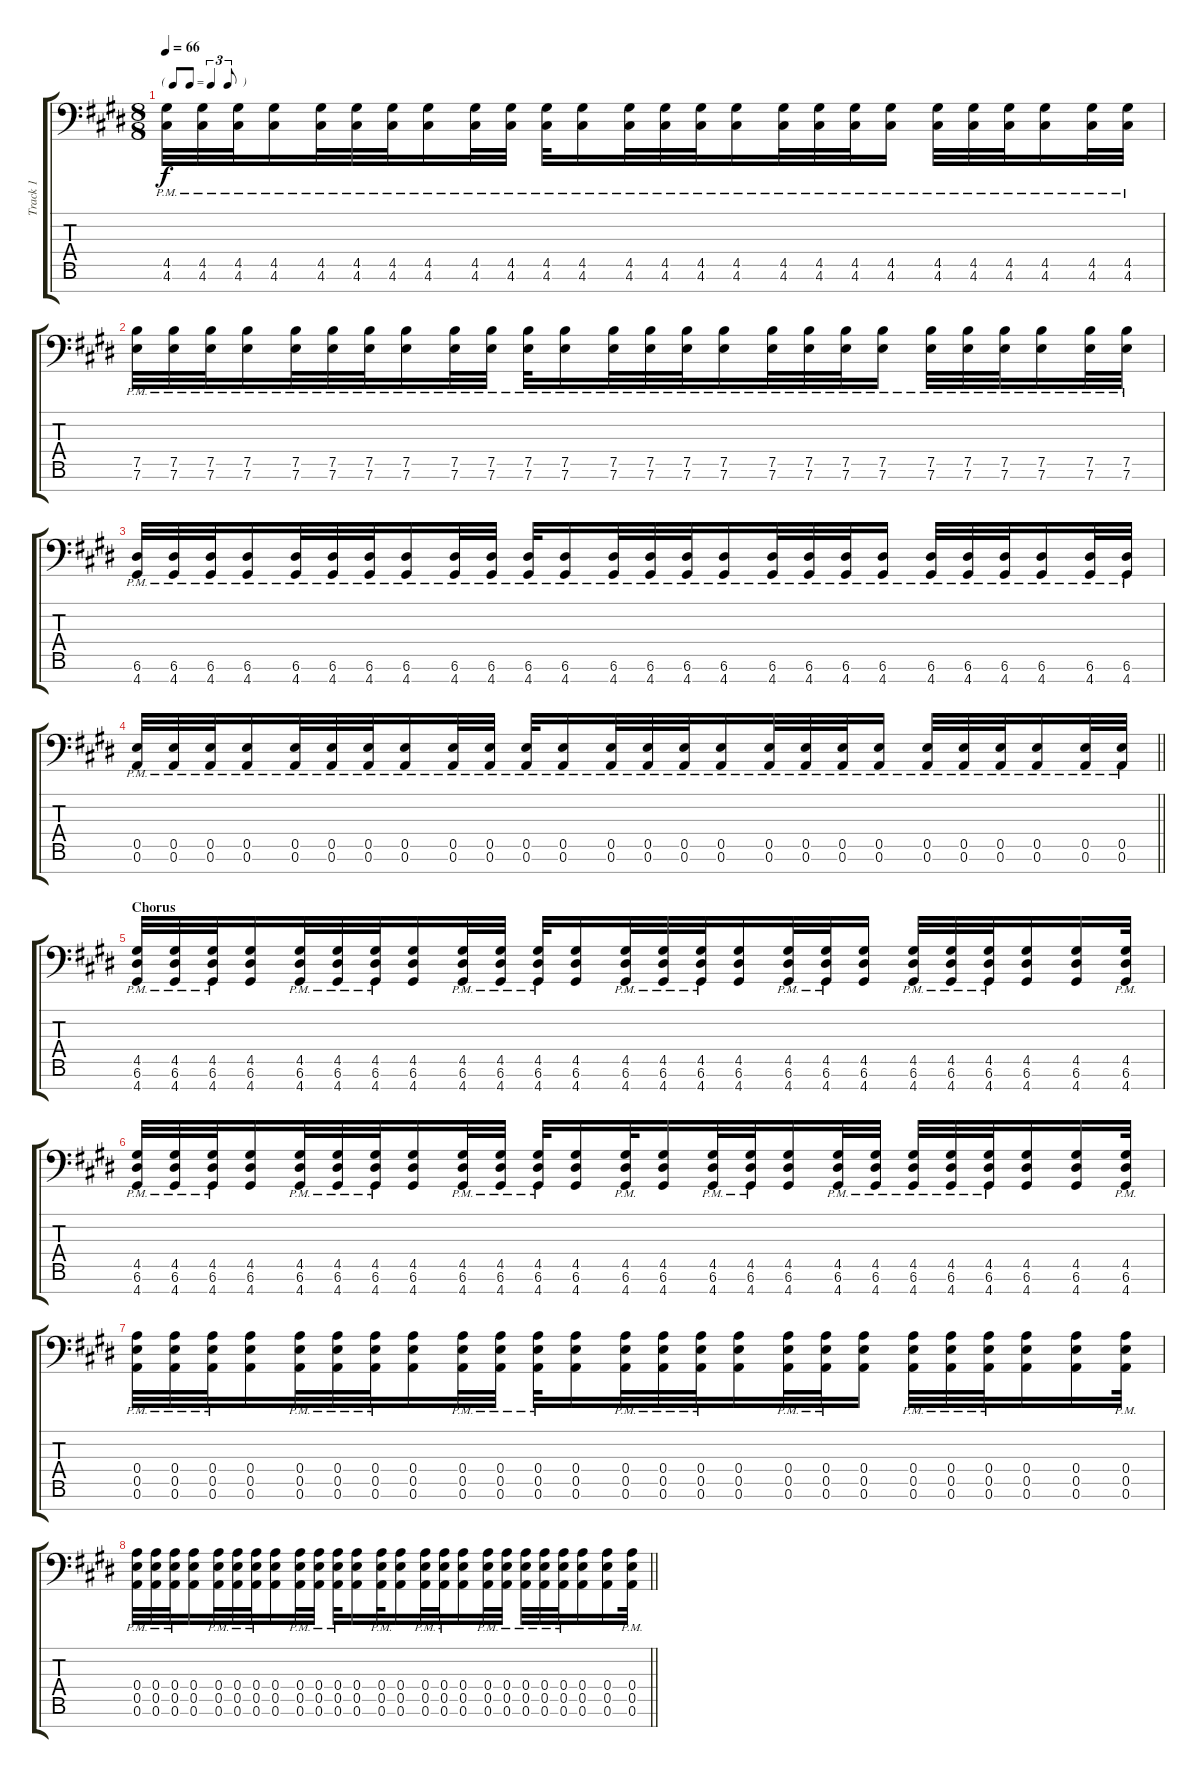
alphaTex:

\track ("Track 1" "Track 1") {instrument overdrivenguitar}
\staff {score tabs}
\tuning (B3 G3 D3 A2 E2 A1 E1) {hide}
\ts (8 8)
\tf triplet8th
\tempo 66
\clef f4
\ks c#minor
(4.5{pm} 4.6{pm}).32{dy f} (4.5{pm} 4.6{pm}).32 (4.5{pm} 4.6{pm}).32 (4.5{pm} 4.6{pm}).16 (4.5{pm} 4.6{pm}).32 (4.5{pm} 4.6{pm}).32 (4.5{pm} 4.6{pm}).32 (4.5{pm} 4.6{pm}).16 (4.5{pm} 4.6{pm}).32 (4.5{pm} 4.6{pm}).32 (4.5{pm} 4.6{pm}).32 (4.5{pm} 4.6{pm}).16 (4.5{pm} 4.6{pm}).32 (4.5{pm} 4.6{pm}).32 (4.5{pm} 4.6{pm}).32 (4.5{pm} 4.6{pm}).16 (4.5{pm} 4.6{pm}).32 (4.5{pm} 4.6{pm}).32 (4.5{pm} 4.6{pm}).32 (4.5{pm} 4.6{pm}).16 (4.5{pm} 4.6{pm}).32 (4.5{pm} 4.6{pm}).32 (4.5{pm} 4.6{pm}).32 (4.5{pm} 4.6{pm}).16 (4.5{pm} 4.6{pm}).32 (4.5{pm} 4.6{pm}).32 |
(7.5{pm} 7.6{pm}).32 (7.5{pm} 7.6{pm}).32 (7.5{pm} 7.6{pm}).32 (7.5{pm} 7.6{pm}).16 (7.5{pm} 7.6{pm}).32 (7.5{pm} 7.6{pm}).32 (7.5{pm} 7.6{pm}).32 (7.5{pm} 7.6{pm}).16 (7.5{pm} 7.6{pm}).32 (7.5{pm} 7.6{pm}).32 (7.5{pm} 7.6{pm}).32 (7.5{pm} 7.6{pm}).16 (7.5{pm} 7.6{pm}).32 (7.5{pm} 7.6{pm}).32 (7.5{pm} 7.6{pm}).32 (7.5{pm} 7.6{pm}).16 (7.5{pm} 7.6{pm}).32 (7.5{pm} 7.6{pm}).32 (7.5{pm} 7.6{pm}).32 (7.5{pm} 7.6{pm}).16 (7.5{pm} 7.6{pm}).32 (7.5{pm} 7.6{pm}).32 (7.5{pm} 7.6{pm}).32 (7.5{pm} 7.6{pm}).16 (7.5{pm} 7.6{pm}).32 (7.5{pm} 7.6{pm}).32 |
(6.6{pm} 4.7{pm}).32 (6.6{pm} 4.7{pm}).32 (6.6{pm} 4.7{pm}).32 (6.6{pm} 4.7{pm}).16 (6.6{pm} 4.7{pm}).32 (6.6{pm} 4.7{pm}).32 (6.6{pm} 4.7{pm}).32 (6.6{pm} 4.7{pm}).16 (6.6{pm} 4.7{pm}).32 (6.6{pm} 4.7{pm}).32 (6.6{pm} 4.7{pm}).32 (6.6{pm} 4.7{pm}).16 (6.6{pm} 4.7{pm}).32 (6.6{pm} 4.7{pm}).32 (6.6{pm} 4.7{pm}).32 (6.6{pm} 4.7{pm}).16 (6.6{pm} 4.7{pm}).32 (6.6{pm} 4.7{pm}).32 (6.6{pm} 4.7{pm}).32 (6.6{pm} 4.7{pm}).16 (6.6{pm} 4.7{pm}).32 (6.6{pm} 4.7{pm}).32 (6.6{pm} 4.7{pm}).32 (6.6{pm} 4.7{pm}).16 (6.6{pm} 4.7{pm}).32 (6.6{pm} 4.7{pm}).32 |
\barLineRight lightlight
(0.5{pm} 0.6{pm}).32 (0.5{pm} 0.6{pm}).32 (0.5{pm} 0.6{pm}).32 (0.5{pm} 0.6{pm}).16 (0.5{pm} 0.6{pm}).32 (0.5{pm} 0.6{pm}).32 (0.5{pm} 0.6{pm}).32 (0.5{pm} 0.6{pm}).16 (0.5{pm} 0.6{pm}).32 (0.5{pm} 0.6{pm}).32 (0.5{pm} 0.6{pm}).32 (0.5{pm} 0.6{pm}).16 (0.5{pm} 0.6{pm}).32 (0.5{pm} 0.6{pm}).32 (0.5{pm} 0.6{pm}).32 (0.5{pm} 0.6{pm}).16 (0.5{pm} 0.6{pm}).32 (0.5{pm} 0.6{pm}).32 (0.5{pm} 0.6{pm}).32 (0.5{pm} 0.6{pm}).16 (0.5{pm} 0.6{pm}).32 (0.5{pm} 0.6{pm}).32 (0.5{pm} 0.6{pm}).32 (0.5{pm} 0.6{pm}).16 (0.5{pm} 0.6{pm}).32 (0.5{pm} 0.6{pm}).32 |
\section ("" "Chorus")
(4.5{pm} 6.6{pm} 4.7{pm}).32 (4.5{pm} 6.6{pm} 4.7{pm}).32 (4.5{pm} 6.6{pm} 4.7{pm}).32 (4.5 6.6 4.7).16 (4.5{pm} 6.6{pm} 4.7{pm}).32 (4.5{pm} 6.6{pm} 4.7{pm}).32 (4.5{pm} 6.6{pm} 4.7{pm}).32 (4.5 6.6 4.7).16 (4.5{pm} 6.6{pm} 4.7{pm}).32 (4.5{pm} 6.6{pm} 4.7{pm}).32 (4.5{pm} 6.6{pm} 4.7{pm}).32 (4.5 6.6 4.7).16 (4.5{pm} 6.6{pm} 4.7{pm}).32 (4.5{pm} 6.6{pm} 4.7{pm}).32 (4.5{pm} 6.6{pm} 4.7{pm}).32 (4.5 6.6 4.7).16 (4.5{pm} 6.6{pm} 4.7{pm}).32 (4.5{pm} 6.6{pm} 4.7{pm}).32 (4.5 6.6 4.7).16 (4.5{pm} 6.6{pm} 4.7{pm}).32 (4.5{pm} 6.6{pm} 4.7{pm}).32 (4.5{pm} 6.6{pm} 4.7{pm}).32 (4.5 6.6 4.7).16 (4.5 6.6 4.7).16 (4.5{pm} 6.6{pm} 4.7{pm}).32 |
(4.5{pm} 6.6{pm} 4.7{pm}).32 (4.5{pm} 6.6{pm} 4.7{pm}).32 (4.5{pm} 6.6{pm} 4.7{pm}).32 (4.5 6.6 4.7).16 (4.5{pm} 6.6{pm} 4.7{pm}).32 (4.5{pm} 6.6{pm} 4.7{pm}).32 (4.5{pm} 6.6{pm} 4.7{pm}).32 (4.5 6.6 4.7).16 (4.5{pm} 6.6{pm} 4.7{pm}).32 (4.5{pm} 6.6{pm} 4.7{pm}).32 (4.5{pm} 6.6{pm} 4.7{pm}).32 (4.5 6.6 4.7).16 (4.5{pm} 6.6{pm} 4.7{pm}).32 (4.5 6.6 4.7).16 (4.5{pm} 6.6{pm} 4.7{pm}).32 (4.5{pm} 6.6{pm} 4.7{pm}).32 (4.5 6.6 4.7).16 (4.5{pm} 6.6{pm} 4.7{pm}).32 (4.5{pm} 6.6{pm} 4.7{pm}).32 (4.5{pm} 6.6{pm} 4.7{pm}).32 (4.5{pm} 6.6{pm} 4.7{pm}).32 (4.5{pm} 6.6{pm} 4.7{pm}).32 (4.5 6.6 4.7).16 (4.5 6.6 4.7).16 (4.5{pm} 6.6{pm} 4.7{pm}).32 |
(0.4{pm} 0.5{pm} 0.6{pm}).32 (0.4{pm} 0.5{pm} 0.6{pm}).32 (0.4{pm} 0.5{pm} 0.6{pm}).32 (0.4 0.5 0.6).16 (0.4{pm} 0.5{pm} 0.6{pm}).32 (0.4{pm} 0.5{pm} 0.6{pm}).32 (0.4{pm} 0.5{pm} 0.6{pm}).32 (0.4 0.5 0.6).16 (0.4{pm} 0.5{pm} 0.6{pm}).32 (0.4{pm} 0.5{pm} 0.6{pm}).32 (0.4{pm} 0.5{pm} 0.6{pm}).32 (0.4 0.5 0.6).16 (0.4{pm} 0.5{pm} 0.6{pm}).32 (0.4{pm} 0.5{pm} 0.6{pm}).32 (0.4{pm} 0.5{pm} 0.6{pm}).32 (0.4 0.5 0.6).16 (0.4{pm} 0.5{pm} 0.6{pm}).32 (0.4{pm} 0.5{pm} 0.6{pm}).32 (0.4 0.5 0.6).16 (0.4{pm} 0.5{pm} 0.6{pm}).32 (0.4{pm} 0.5{pm} 0.6{pm}).32 (0.4{pm} 0.5{pm} 0.6{pm}).32 (0.4 0.5 0.6).16 (0.4 0.5 0.6).16 (0.4{pm} 0.5{pm} 0.6{pm}).32 |
\barLineRight lightlight
(0.4{pm} 0.5{pm} 0.6{pm}).32 (0.4{pm} 0.5{pm} 0.6{pm}).32 (0.4{pm} 0.5{pm} 0.6{pm}).32 (0.4 0.5 0.6).16 (0.4{pm} 0.5{pm} 0.6{pm}).32 (0.4{pm} 0.5{pm} 0.6{pm}).32 (0.4{pm} 0.5{pm} 0.6{pm}).32 (0.4 0.5 0.6).16 (0.4{pm} 0.5{pm} 0.6{pm}).32 (0.4{pm} 0.5{pm} 0.6{pm}).32 (0.4{pm} 0.5{pm} 0.6{pm}).32 (0.4 0.5 0.6).16 (0.4{pm} 0.5{pm} 0.6{pm}).32 (0.4 0.5 0.6).16 (0.4{pm} 0.5{pm} 0.6{pm}).32 (0.4{pm} 0.5{pm} 0.6{pm}).32 (0.4 0.5 0.6).16 (0.4{pm} 0.5{pm} 0.6{pm}).32 (0.4{pm} 0.5{pm} 0.6{pm}).32 (0.4{pm} 0.5{pm} 0.6{pm}).32 (0.4{pm} 0.5{pm} 0.6{pm}).32 (0.4{pm} 0.5{pm} 0.6{pm}).32 (0.4 0.5 0.6).16 (0.4 0.5 0.6).16 (0.4{pm} 0.5{pm} 0.6{pm}).32
